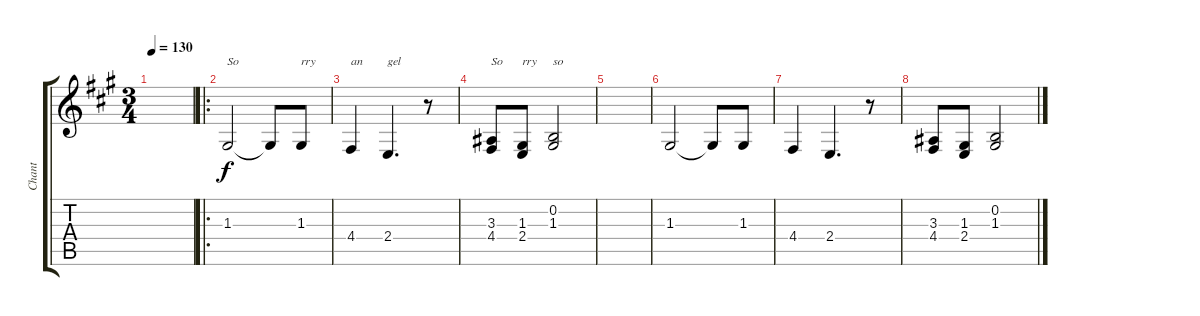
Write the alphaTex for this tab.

\track ("Chant" "Chant") {instrument lead3calliope}
\staff {score tabs}
\tuning (E4 B3 G3 D3 A2 E2) {hide}
\ts (3 4)
\tempo 130
\clef g2
\ks a
|
\ro
1.3.2{txt "So"} 1.3{t}.8 1.3.8{txt "rry"} |
4.4.4{txt "an"} 2.4.4{d txt "gel"} r.8 |
(3.3 4.4).8{txt "So"} (1.3 2.4).8{txt "rry"} (0.2 1.3).2{txt "so"} |
|
1.3.2 1.3{t}.8 1.3.8 |
4.4.4 2.4.4{d} r.8 |
(3.3 4.4).8 (1.3 2.4).8 (0.2 1.3).2
